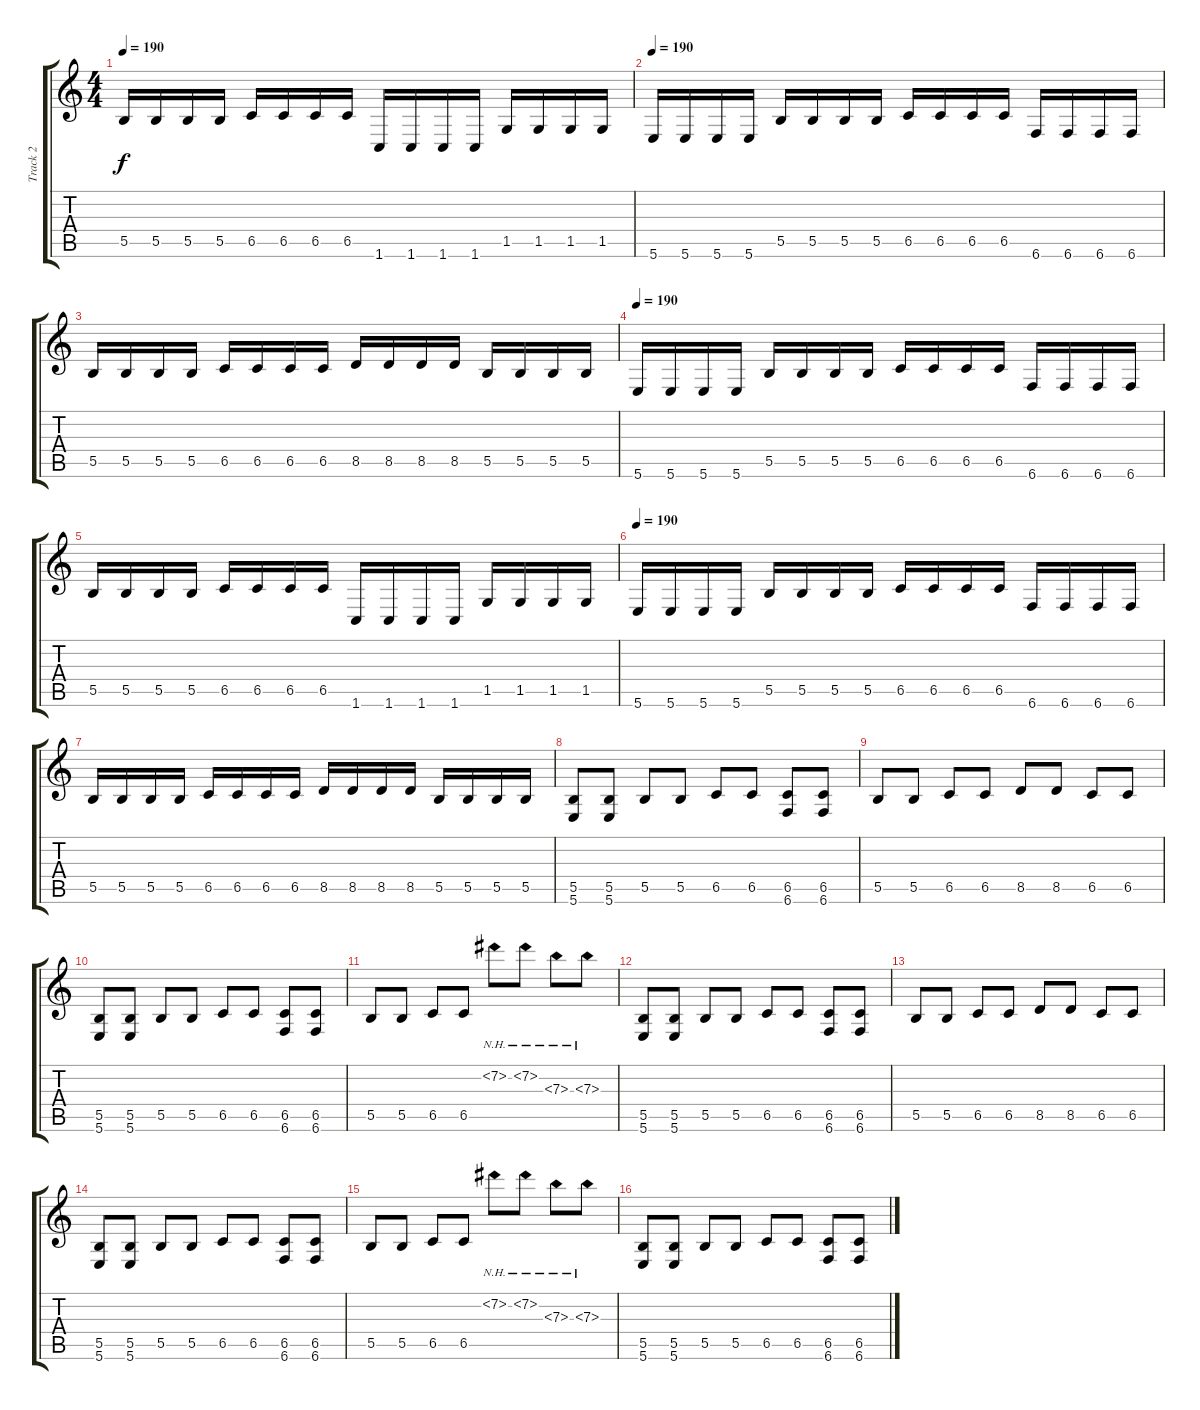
\track ("Track 2" "Track 2") {instrument distortionguitar}
\staff {score tabs}
\tuning (Db4 Ab3 E3 B2 Gb2 B1) {hide}
\ts (4 4)
\tempo 190
\clef g2
\ks c
5.5.16{dy f} 5.5.16 5.5.16 5.5.16 6.5.16 6.5.16 6.5.16 6.5.16 1.6.16 1.6.16 1.6.16 1.6.16 1.5.16 1.5.16 1.5.16 1.5.16 |
\tempo 190
5.6.16 5.6.16 5.6.16 5.6.16 5.5.16 5.5.16 5.5.16 5.5.16 6.5.16 6.5.16 6.5.16 6.5.16 6.6.16 6.6.16 6.6.16 6.6.16 |
5.5.16 5.5.16 5.5.16 5.5.16 6.5.16 6.5.16 6.5.16 6.5.16 8.5.16 8.5.16 8.5.16 8.5.16 5.5.16 5.5.16 5.5.16 5.5.16 |
\tempo 190
5.6.16 5.6.16 5.6.16 5.6.16 5.5.16 5.5.16 5.5.16 5.5.16 6.5.16 6.5.16 6.5.16 6.5.16 6.6.16 6.6.16 6.6.16 6.6.16 |
5.5.16 5.5.16 5.5.16 5.5.16 6.5.16 6.5.16 6.5.16 6.5.16 1.6.16 1.6.16 1.6.16 1.6.16 1.5.16 1.5.16 1.5.16 1.5.16 |
\tempo 190
5.6.16 5.6.16 5.6.16 5.6.16 5.5.16 5.5.16 5.5.16 5.5.16 6.5.16 6.5.16 6.5.16 6.5.16 6.6.16 6.6.16 6.6.16 6.6.16 |
5.5.16 5.5.16 5.5.16 5.5.16 6.5.16 6.5.16 6.5.16 6.5.16 8.5.16 8.5.16 8.5.16 8.5.16 5.5.16 5.5.16 5.5.16 5.5.16 |
(5.5 5.6).8 (5.5 5.6).8 5.5.8 5.5.8 6.5.8 6.5.8 (6.5 6.6).8 (6.5 6.6).8 |
5.5.8 5.5.8 6.5.8 6.5.8 8.5.8 8.5.8 6.5.8 6.5.8 |
(5.5 5.6).8 (5.5 5.6).8 5.5.8 5.5.8 6.5.8 6.5.8 (6.5 6.6).8 (6.5 6.6).8 |
5.5.8 5.5.8 6.5.8 6.5.8 7.2{nh}.8 7.2{nh}.8 7.3{nh}.8 7.3{nh}.8 |
(5.5 5.6).8 (5.5 5.6).8 5.5.8 5.5.8 6.5.8 6.5.8 (6.5 6.6).8 (6.5 6.6).8 |
5.5.8 5.5.8 6.5.8 6.5.8 8.5.8 8.5.8 6.5.8 6.5.8 |
(5.5 5.6).8 (5.5 5.6).8 5.5.8 5.5.8 6.5.8 6.5.8 (6.5 6.6).8 (6.5 6.6).8 |
5.5.8 5.5.8 6.5.8 6.5.8 7.2{nh}.8 7.2{nh}.8 7.3{nh}.8 7.3{nh}.8 |
(5.5 5.6).8 (5.5 5.6).8 5.5.8 5.5.8 6.5.8 6.5.8 (6.5 6.6).8 (6.5 6.6).8
